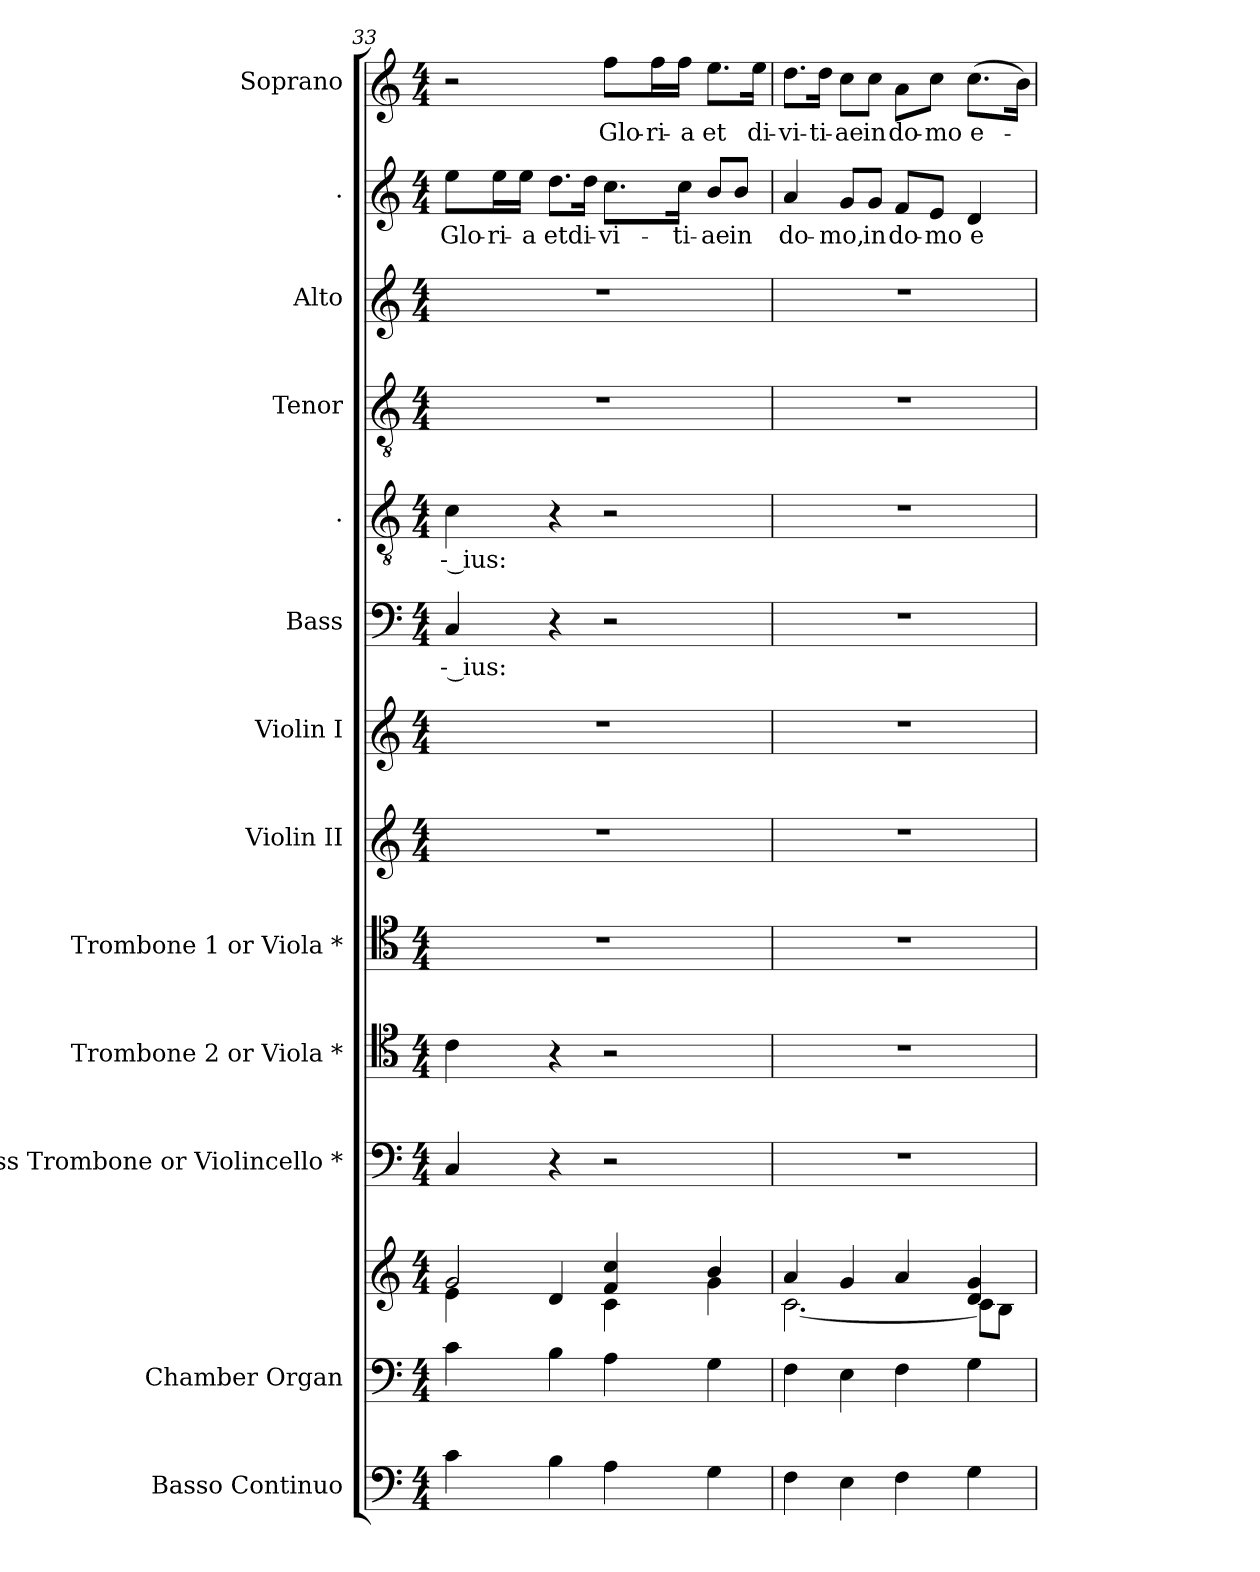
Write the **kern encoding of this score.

**kern	**kern	**kern	**kern	**kern	**kern	**kern	**kern	**kern	**text	**kern	**text	**kern	**kern	**kern	**text	**kern	**text
*part13	*part12	*part12	*part11	*part10	*part9	*part8	*part7	*part6	*part6	*part5	*part5	*part4	*part3	*part2	*part2	*part1	*part1
*staff14	*staff13	*staff12	*staff11	*staff10	*staff9	*staff8	*staff7	*staff6	*staff6	*staff5	*staff5	*staff4	*staff3	*staff2	*staff2	*staff1	*staff1
*I"Basso  Continuo	*I"Chamber  Organ	*	*I"Bass Trombone or Violincello *	*I"Trombone 2 or Viola *	*I"Trombone 1 or Viola *	*I"Violin II	*I"Violin I	*I"Bass	*	*I".	*	*I"Tenor	*I"Alto	*I".	*	*I"Soprano	*
*I'B Cont	*I'Org.	*	*I'B. Tbn.	*I'Tbn 2	*I'Tbn 1	*I'Vln. II	*I'Vln. I	*I'B.	*	*	*	*I'T,	*I'A.	*	*	*I'S.	*
!!LO:PB:g=z
*clefF4	*clefF4	*clefG2	*clefF4	*clefC4	*clefC4	*clefG2	*clefG2	*clefF4	*	*clefGv2	*	*clefGv2	*clefG2	*clefG2	*	*clefG2	*
*ITrd7c12	*	*	*	*	*	*	*	*	*	*ITrd7c12	*	*ITrd7c12	*	*	*	*	*
*k[]	*k[]	*k[]	*k[]	*k[]	*k[]	*k[]	*k[]	*k[]	*	*k[]	*	*k[]	*k[]	*k[]	*	*k[]	*
*C:	*C:	*C:	*C:	*C:	*C:	*C:	*C:	*C:	*	*C:	*	*C:	*C:	*C:	*	*C:	*
*M4/4	*M4/4	*M4/4	*M4/4	*M4/4	*M4/4	*M4/4	*M4/4	*M4/4	*	*M4/4	*	*M4/4	*M4/4	*M4/4	*	*M4/4	*
=33	=33	=33	=33	=33	=33	=33	=33	=33	=33	=33	=33	=33	=33	=33	=33	=33	=33
*	*	*^	*	*	*	*	*	*	*	*	*	*	*	*	*	*	*
!	!	!	!	!	!	!	!	!	!	!LO:LY:b:color=#000000	!	!	!	!	!	!	!	!
!	!	!	!	!	!	!	!	!	!	!	!	!LO:LY:b:color=#000000	!	!	!	!	!	!
!	!	!	!	!	!	!	!	!	!	!	!	!	!	!	!	!LO:LY:b:color=#000000	!	!
4Ci\	4ci\	2gi/	4ei\	4Ci/	4ci\	1r	1r	1r	4Ci/	-- ius:	4Ci\	-- ius:	1r	1r	8eei\L	Glo-	2r	.
!	!	!	!	!	!	!	!	!	!	!	!	!	!	!	!	!LO:LY:b:color=#000000	!	!
.	.	.	.	.	.	.	.	.	.	.	.	.	.	.	16eei\L	-ri-	.	.
!	!	!	!	!	!	!	!	!	!	!	!	!	!	!	!	!LO:LY:b:color=#000000	!	!
.	.	.	.	.	.	.	.	.	.	.	.	.	.	.	16eei\JJ	-a	.	.
!	!	!	!	!	!	!	!	!	!	!	!	!	!	!	!	!LO:LY:b:color=#000000	!	!
4BBi\	4Bi\	.	4di/	4r	4r	.	.	.	4r	.	4r	.	.	.	8.ddi\L	et	.	.
!	!	!	!	!	!	!	!	!	!	!	!	!	!	!	!	!LO:LY:b:color=#000000	!	!
.	.	.	.	.	.	.	.	.	.	.	.	.	.	.	16ddi\Jk	di-	.	.
!	!	!	!	!	!	!	!	!	!	!	!	!	!	!	!	!LO:LY:b:color=#000000	!	!
!	!	!	!	!	!	!	!	!	!	!	!	!	!	!	!	!	!	!LO:LY:b:color=#000000
4AAi\	4Ai\	4fi/ 4cci	4ci\	2r	2r	.	.	.	2r	.	2r	.	.	.	8.cci\L	-vi-	8ffi\L	Glo-
!	!	!	!	!	!	!	!	!	!	!	!	!	!	!	!	!	!	!LO:LY:b:color=#000000
.	.	.	.	.	.	.	.	.	.	.	.	.	.	.	.	.	16ffi\L	-ri-
!	!	!	!	!	!	!	!	!	!	!	!	!	!	!	!	!LO:LY:b:color=#000000	!	!
!	!	!	!	!	!	!	!	!	!	!	!	!	!	!	!	!	!	!LO:LY:b:color=#000000
.	.	.	.	.	.	.	.	.	.	.	.	.	.	.	16cci\Jk	-ti-	16ffi\JJ	-a
!	!	!	!	!	!	!	!	!	!	!	!	!	!	!	!	!LO:LY:b:color=#000000	!	!
!	!	!	!	!	!	!	!	!	!	!	!	!	!	!	!	!	!	!LO:LY:b:color=#000000
4GGi\	4Gi\	4bi/	4gi\	.	.	.	.	.	.	.	.	.	.	.	8bi/L	-ae	8.eei\L	et
!	!	!	!	!	!	!	!	!	!	!	!	!	!	!	!	!LO:LY:b:color=#000000	!	!
.	.	.	.	.	.	.	.	.	.	.	.	.	.	.	8bi/J	in	.	.
!	!	!	!	!	!	!	!	!	!	!	!	!	!	!	!	!	!	!LO:LY:b:color=#000000
.	.	.	.	.	.	.	.	.	.	.	.	.	.	.	.	.	16eei\Jk	di-
=34	=34	=34	=34	=34	=34	=34	=34	=34	=34	=34	=34	=34	=34	=34	=34	=34	=34	=34
!	!	!	!	!	!	!	!	!	!	!	!	!	!	!	!	!LO:LY:b:color=#000000	!	!
!	!	!	!	!	!	!	!	!	!	!	!	!	!	!	!	!	!	!LO:LY:b:color=#000000
4FFi\	4Fi\	4ai/	[2.ci\	1r	1r	1r	1r	1r	1r	.	1r	.	1r	1r	4ai/	do-	8.ddi\L	-vi-
!	!	!	!	!	!	!	!	!	!	!	!	!	!	!	!	!	!	!LO:LY:b:color=#000000
.	.	.	.	.	.	.	.	.	.	.	.	.	.	.	.	.	16ddi\Jk	-ti-
!	!	!	!	!	!	!	!	!	!	!	!	!	!	!	!	!LO:LY:b:color=#000000	!	!
!	!	!	!	!	!	!	!	!	!	!	!	!	!	!	!	!	!	!LO:LY:b:color=#000000
4EEi\	4Ei\	4gi/	.	.	.	.	.	.	.	.	.	.	.	.	8gi/L	-mo,	8cci\L	-ae
!	!	!	!	!	!	!	!	!	!	!	!	!	!	!	!	!LO:LY:b:color=#000000	!	!
!	!	!	!	!	!	!	!	!	!	!	!	!	!	!	!	!	!	!LO:LY:b:color=#000000
.	.	.	.	.	.	.	.	.	.	.	.	.	.	.	8gi/J	in	8cci\J	in
!	!	!	!	!	!	!	!	!	!	!	!	!	!	!	!	!LO:LY:b:color=#000000	!	!
!	!	!	!	!	!	!	!	!	!	!	!	!	!	!	!	!	!	!LO:LY:b:color=#000000
4FFi\	4Fi\	4ai/	.	.	.	.	.	.	.	.	.	.	.	.	8fi/L	do-	8ai\L	do-
!	!	!	!	!	!	!	!	!	!	!	!	!	!	!	!	!LO:LY:b:color=#000000	!	!
!	!	!	!	!	!	!	!	!	!	!	!	!	!	!	!	!	!	!LO:LY:b:color=#000000
.	.	.	.	.	.	.	.	.	.	.	.	.	.	.	8ei/J	-mo	8cci\J	-mo
!	!	!	!	!	!	!	!	!	!	!	!	!	!	!	!	!LO:LY:b:color=#000000	!	!
!	!	!	!	!	!	!	!	!	!	!	!	!	!	!	!	!	!	!LO:LY:b:color=#000000
4GGi\	4Gi\	4di/ 4gi	8ci\L]	.	.	.	.	.	.	.	.	.	.	.	4di/	e-	(8.cci\L	e-
.	.	.	8Bi\J	.	.	.	.	.	.	.	.	.	.	.	.	.	.	.
.	.	.	.	.	.	.	.	.	.	.	.	.	.	.	.	.	16bi\Jk)	.
*	*	*v	*v	*	*	*	*	*	*	*	*	*	*	*	*	*	*	*
=	=	=	=	=	=	=	=	=	=	=	=	=	=	=	=	=	=
*-	*-	*-	*-	*-	*-	*-	*-	*-	*-	*-	*-	*-	*-	*-	*-	*-	*-
